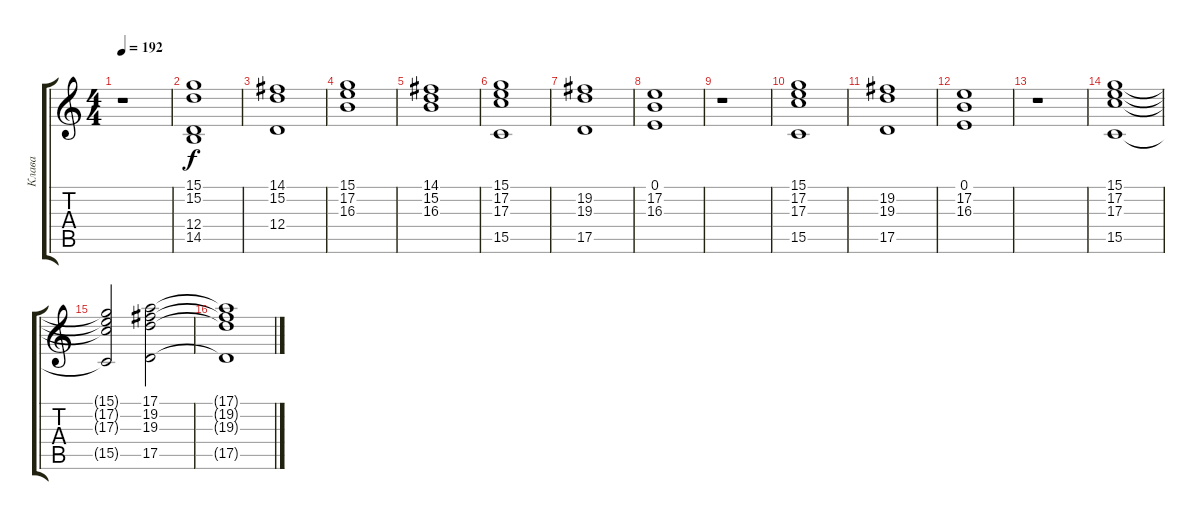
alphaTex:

\track ("Клава" "Клава") {instrument choiraahs}
\staff {score tabs}
\tuning (E4 B3 G3 D3 A2 E2) {hide}
\ts (4 4)
\tempo 192
\clef g2
\ks c
r.1{dy f} |
(15.1 15.2 12.4 14.5).1 |
(14.1 15.2 12.4).1 |
(15.1 17.2 16.3).1 |
(14.1 15.2 16.3).1 |
(15.1 17.2 17.3 15.5).1 |
(19.2 19.3 17.5).1 |
(0.1 17.2 16.3).1 |
r.1 |
(15.1 17.2 17.3 15.5).1 |
(19.2 19.3 17.5).1 |
(0.1 17.2 16.3).1 |
r.1 |
(15.1 17.2 17.3 15.5).1 |
(15.1{t} 17.2{t} 17.3{t} 15.5{t}).2 (17.1 19.2 19.3 17.5).2 |
(17.1{t} 19.2{t} 19.3{t} 17.5{t}).1
